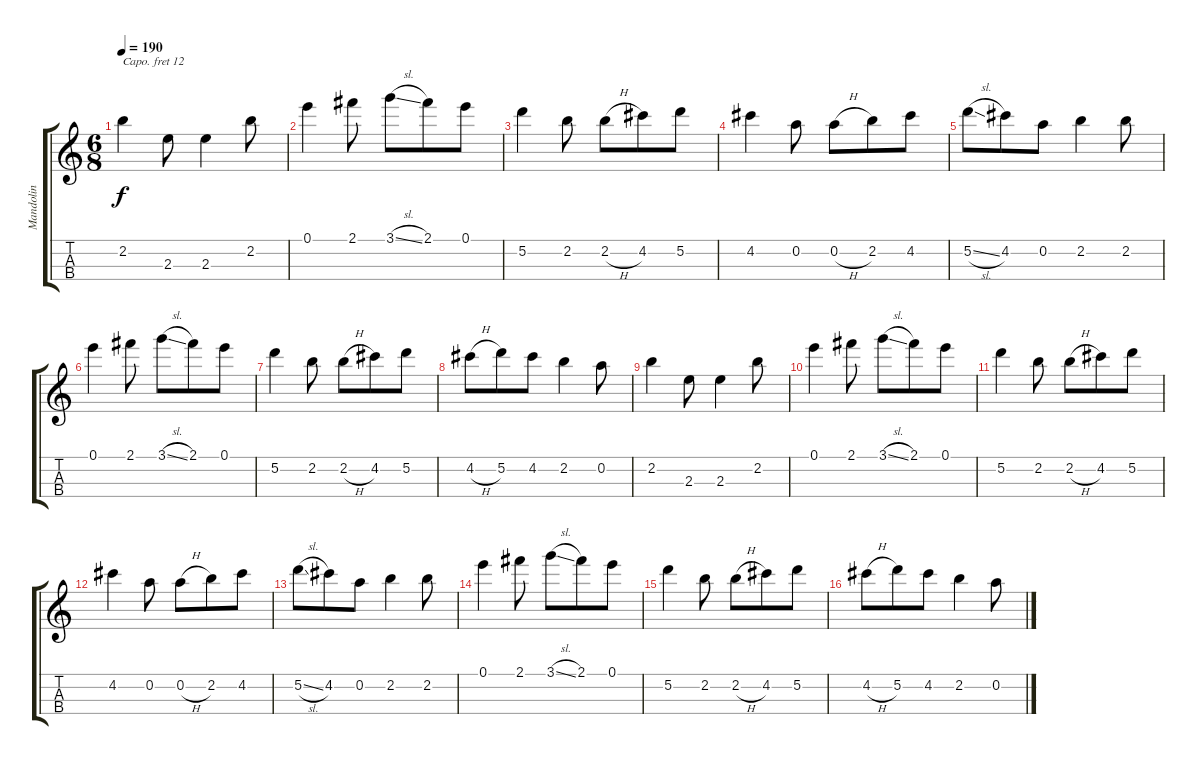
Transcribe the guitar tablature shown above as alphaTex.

\track ("Mandolin" "Mandolin") {instrument acousticguitarsteel}
\staff {score tabs}
\capo 12
\tuning (E4 A3 D3 G2) {hide}
\ts (6 8)
\tempo 190
\clef g2
\ks c
2.2.4{dy f} 2.3.8 2.3.4 2.2.8 |
0.1.4 2.1.8 3.1{sl}.8 2.1.8 0.1.8 |
5.2.4 2.2.8 2.2{h}.8 4.2.8 5.2.8 |
4.2.4 0.2.8 0.2{h}.8 2.2.8 4.2.8 |
5.2{sl}.8 4.2.8 0.2.8 2.2.4 2.2.8 |
0.1.4 2.1.8 3.1{sl}.8 2.1.8 0.1.8 |
5.2.4 2.2.8 2.2{h}.8 4.2.8 5.2.8 |
4.2{h}.8 5.2.8 4.2.8 2.2.4 0.2.8 |
2.2.4 2.3.8 2.3.4 2.2.8 |
0.1.4 2.1.8 3.1{sl}.8 2.1.8 0.1.8 |
5.2.4 2.2.8 2.2{h}.8 4.2.8 5.2.8 |
4.2.4 0.2.8 0.2{h}.8 2.2.8 4.2.8 |
5.2{sl}.8 4.2.8 0.2.8 2.2.4 2.2.8 |
0.1.4 2.1.8 3.1{sl}.8 2.1.8 0.1.8 |
5.2.4 2.2.8 2.2{h}.8 4.2.8 5.2.8 |
4.2{h}.8 5.2.8 4.2.8 2.2.4 0.2.8
